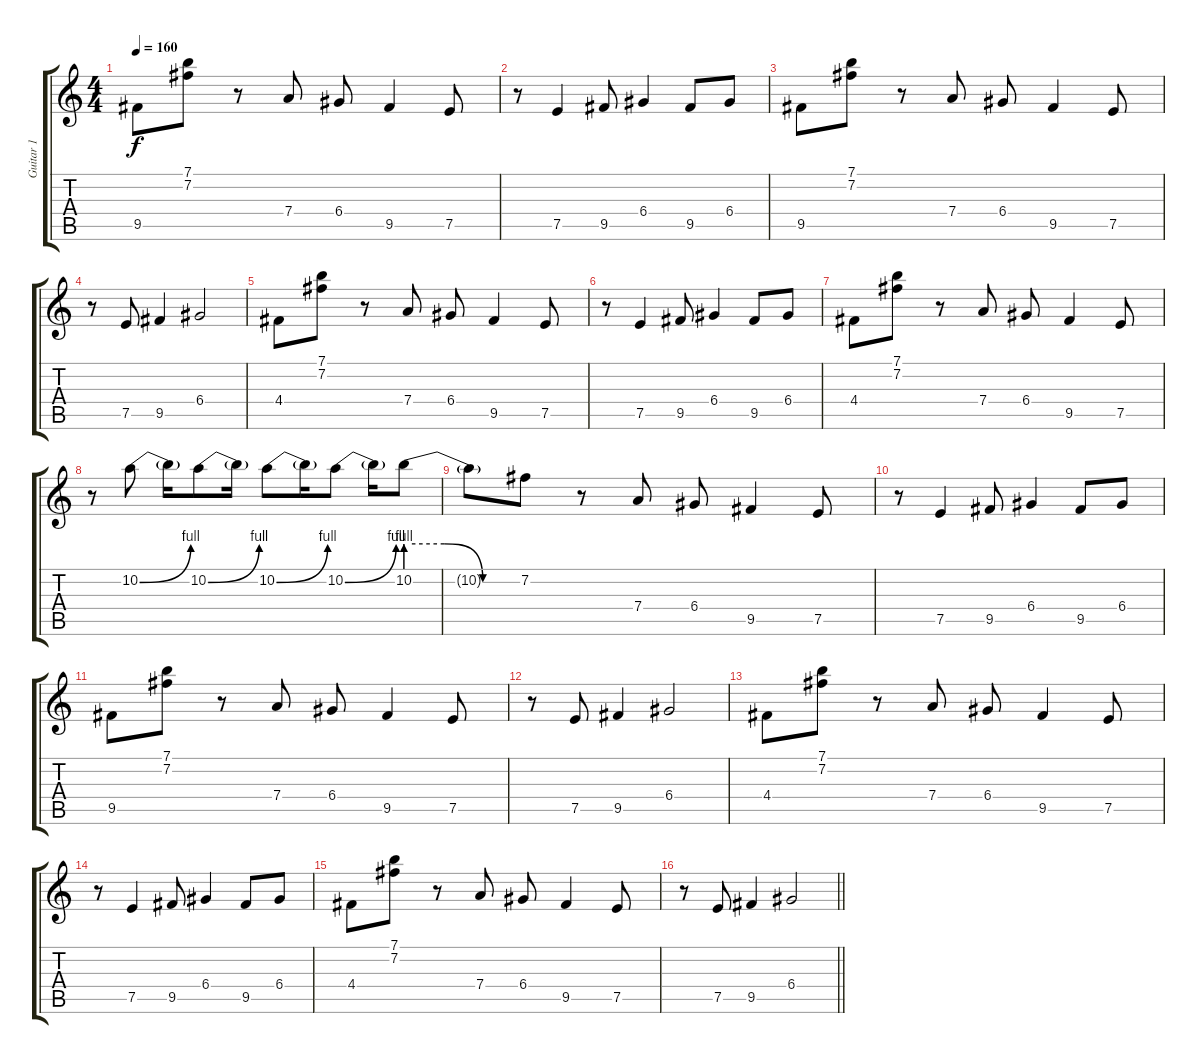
\track ("Guitar 1" "Guitar 1") {instrument overdrivenguitar}
\staff {score tabs}
\tuning (E4 B3 G3 D3 A2 E2) {hide}
\ts (4 4)
\tempo 160
\clef g2
\ks c
9.5.8{dy f} (7.1 7.2).8 r.8 7.4.8 6.4.8 9.5.4 7.5.8 |
r.8 7.5.4 9.5.8 6.4.4 9.5.8 6.4.8 |
9.5.8 (7.1 7.2).8 r.8 7.4.8 6.4.8 9.5.4 7.5.8 |
r.8 7.5.8 9.5.4 6.4.2 |
4.4.8 (7.1 7.2).8 r.8 7.4.8 6.4.8 9.5.4 7.5.8 |
r.8 7.5.4 9.5.8 6.4.4 9.5.8 6.4.8 |
4.4.8 (7.1 7.2).8 r.8 7.4.8 6.4.8 9.5.4 7.5.8 |
r.8 10.2{be (bend 0 0 60 4)}.8 10.2{t}.16 10.2{be (bend 0 0 60 4)}.8 10.2{t}.16 10.2{be (bend 0 0 60 4)}.8 10.2{t}.16 10.2{be (bend 0 0 60 4)}.8 10.2{t}.16 10.2{be (custom 0 4 20 4 40 0 60 0)}.8 |
10.2{t}.8 7.2.8 r.8 7.4.8 6.4.8 9.5.4 7.5.8 |
r.8 7.5.4 9.5.8 6.4.4 9.5.8 6.4.8 |
9.5.8 (7.1 7.2).8 r.8 7.4.8 6.4.8 9.5.4 7.5.8 |
r.8 7.5.8 9.5.4 6.4.2 |
4.4.8 (7.1 7.2).8 r.8 7.4.8 6.4.8 9.5.4 7.5.8 |
r.8 7.5.4 9.5.8 6.4.4 9.5.8 6.4.8 |
4.4.8 (7.1 7.2).8 r.8 7.4.8 6.4.8 9.5.4 7.5.8 |
\barLineRight lightlight
r.8 7.5.8 9.5.4 6.4.2
